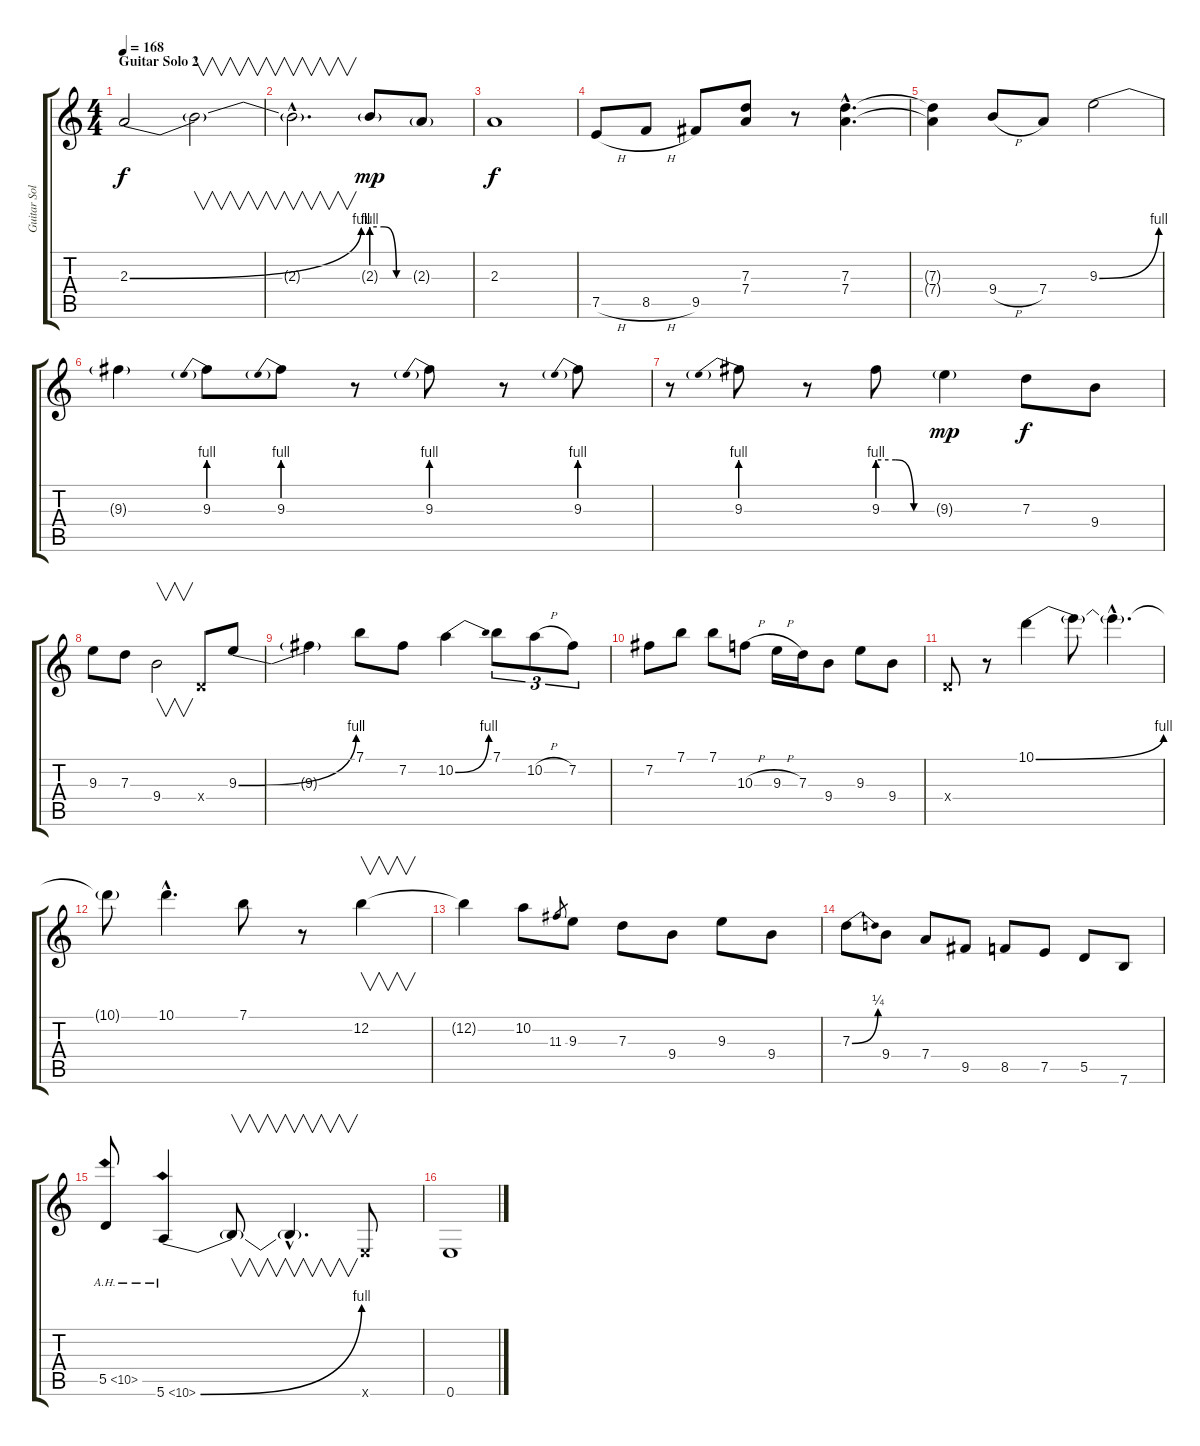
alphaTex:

\track ("Guitar Solo" "Guitar Sol") {instrument distortionguitar}
\staff {score tabs}
\tuning (E4 B3 G3 D3 A2 E2) {hide}
\ts (4 4)
\section ("" "Guitar Solo 2")
\tempo 168
\clef g2
\ks c
2.3{be (bend 0 0 60 4)}.2{dy f} 2.3{t}.2{v} |
2.3{hac t}.2{v d} 2.3{be (custom 0 4 20 4 40 0 60 0) g}.8{dy mp} 2.3{g}.8 |
2.3.1{dy f} |
7.5{h}.8 8.5{h}.8 9.5.8 (7.3 7.4).8 r.8 (7.3{hac} 7.4{hac}).4{d} |
(7.3{t} 7.4{t}).4 9.4{h}.8 7.4.8 9.3{be (bend 0 0 60 4)}.2 |
9.3{t}.4 9.3{be (prebend 0 4 60 4)}.8 9.3{be (prebend 0 4 60 4)}.8 r.8 9.3{be (prebend 0 4 60 4)}.8 r.8 9.3{be (prebend 0 4 60 4)}.8 |
r.8 9.3{be (prebend 0 4 60 4)}.8 r.8 9.3{be (custom 0 4 20 4 40 0 60 0)}.8 9.3{g}.4{dy mp} 7.3.8{dy f} 9.4.8 |
9.3.8 7.3.8 9.4.2{v} 0.4{x}.8 9.3{be (bend 0 0 60 4)}.8 |
9.3{t}.4 7.1.8 7.2.8 10.2{be (bend 0 0 60 4)}.4 7.1.8{tu (3 2)} 10.2{h}.8{tu (3 2)} 7.2.8{tu (3 2)} |
7.2.8 7.1.8 7.1.8 10.3{h}.8 9.3{h}.16 7.3.16 9.4.8 9.3.8 9.4.8 |
0.4{x}.8 r.8 10.1{be (bend 0 0 60 4)}.4 10.1{t}.8 10.1{hac t}.4{d} |
10.1{t}.8 10.1{hac}.4{d} 7.1.8 r.8 12.2.4{v} |
12.2{t}.4 10.2.8 11.3.8{gr} 9.3.8 7.3.8 9.4.8 9.3.8 9.4.8 |
7.3{be (bend 0 0 60 1)}.8 9.4.8 7.4.8 9.5.8 8.5.8 7.5.8 5.5.8 7.6.8 |
5.5{ah 5}.8 5.6{be (bend 0 0 60 4) ah 5}.4 5.6{t}.8{v} 5.6{hac t}.4{v d} 0.6{x}.8 |
0.6.1
